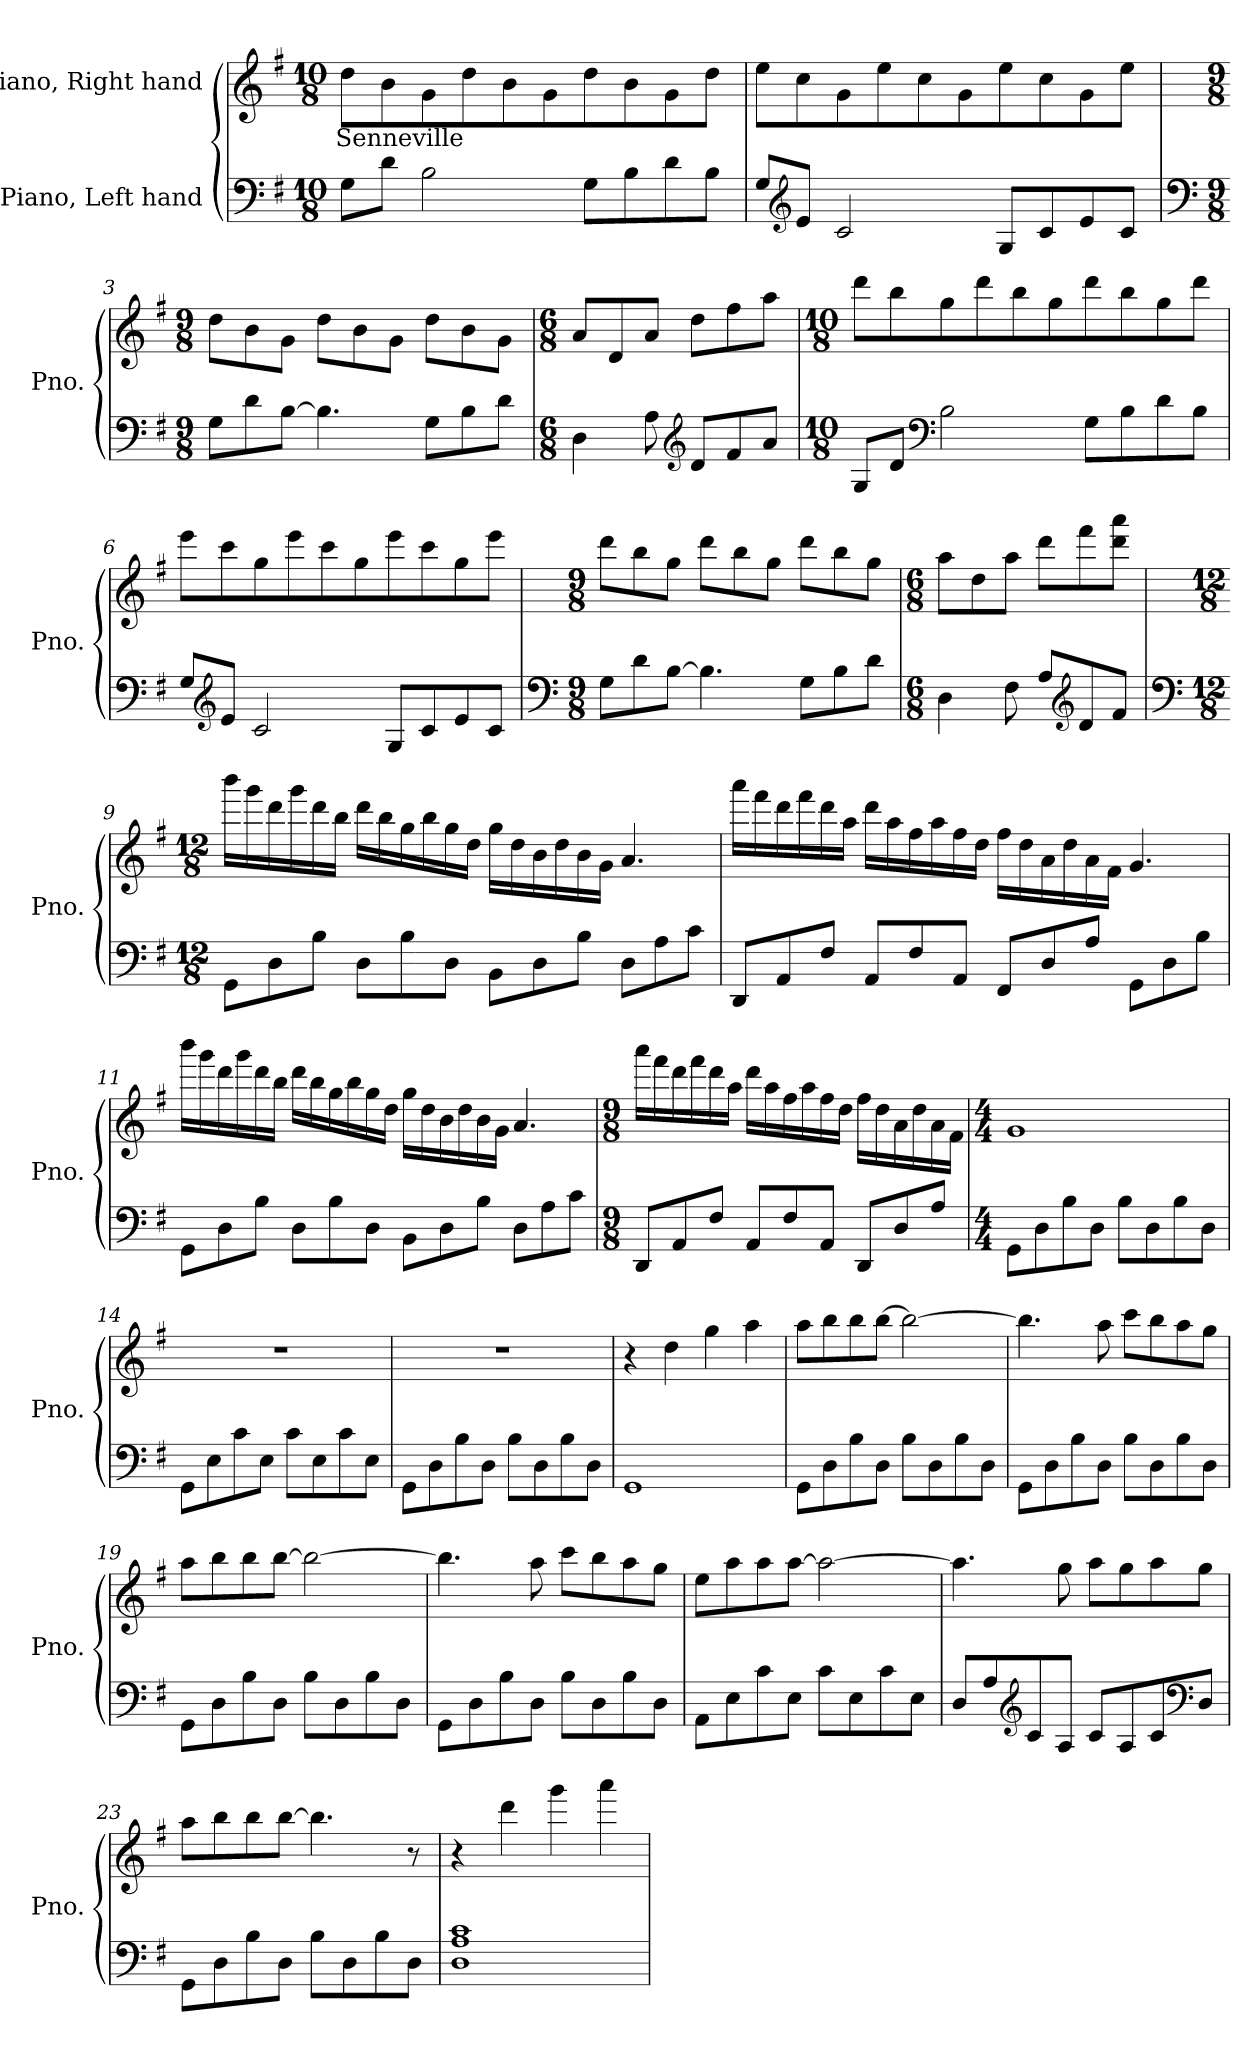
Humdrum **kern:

**kern	**kern	**text
*part2	*part1	*part1
*staff2	*staff1	*staff1
*I"Piano, Left hand	*I"Piano, Right hand	*
*I'Pno.	*I'Pno.	*
*clefF4	*clefG2	*
*k[f#]	*k[f#]	*
*M10/8	*M10/8	*
*MM100	*MM100	*
=1	=1	=1
!	!	!LO:LY:b
8G\L	8dd\L	Senneville
8d\J	8b\	.
2B\	8g\	.
.	8dd\	.
.	8b\	.
.	8g\	.
8G\L	8dd\	.
8B\	8b\	.
8d\	8g\	.
8B\J	8dd\J	.
=2	=2	=2
8G/L	8ee\L	.
*clefG2	*	*
8e/J	8cc\	.
2c/	8g\	.
.	8ee\	.
.	8cc\	.
.	8g\	.
8G/L	8ee\	.
8c/	8cc\	.
8e/	8g\	.
8c/J	8ee\J	.
!!LO:LB:g=z
=3	=3	=3
*clefF4	*	*
*M9/8	*M9/8	*
8G\L	8dd\L	.
8d\	8b\	.
[8B\J	8g\J	.
4.B\]	8dd\L	.
.	8b\	.
.	8g\J	.
8G\L	8dd\L	.
8B\	8b\	.
8d\J	8g\J	.
=4	=4	=4
*M6/8	*M6/8	*
4D\	8a/L	.
.	8d/	.
8A\	8a/J	.
*clefG2	*	*
8d/L	8dd\L	.
8f#/	8ff#\	.
8a/J	8aa\J	.
=5	=5	=5
*M10/8	*M10/8	*
8G/L	8ddd\L	.
8d/J	8bb\	.
*clefF4	*	*
2B\	8gg\	.
.	8ddd\	.
.	8bb\	.
.	8gg\	.
8G\L	8ddd\	.
8B\	8bb\	.
8d\	8gg\	.
8B\J	8ddd\J	.
!!LO:LB:g=z
=6	=6	=6
8G/L	8eee\L	.
*clefG2	*	*
8e/J	8ccc\	.
2c/	8gg\	.
.	8eee\	.
.	8ccc\	.
.	8gg\	.
8G/L	8eee\	.
8c/	8ccc\	.
8e/	8gg\	.
8c/J	8eee\J	.
=7	=7	=7
*clefF4	*	*
*M9/8	*M9/8	*
8G\L	8ddd\L	.
8d\	8bb\	.
[8B\J	8gg\J	.
4.B\]	8ddd\L	.
.	8bb\	.
.	8gg\J	.
8G\L	8ddd\L	.
8B\	8bb\	.
8d\J	8gg\J	.
=8	=8	=8
*M6/8	*M6/8	*
4D\	8aa\L	.
.	8dd\	.
8F#\	8aa\J	.
8A/L	8ddd\L	.
*clefG2	*	*
8d/	8fff#\	.
8f#/J	8ddd\ 8aaa\J	.
!!LO:LB:g=z
=9	=9	=9
*clefF4	*	*
*M12/8	*M12/8	*
8GG\L	16bbb\LL	.
.	16ggg\	.
8D\	16ddd\	.
.	16ggg\	.
8B\J	16ddd\	.
.	16bb\JJ	.
8D\L	16ddd\LL	.
.	16bb\	.
8B\	16gg\	.
.	16bb\	.
8D\J	16gg\	.
.	16dd\JJ	.
8BB\L	16gg\LL	.
.	16dd\	.
8D\	16b\	.
.	16dd\	.
8B\J	16b\	.
.	16g\JJ	.
8D\L	4.a/	.
8A\	.	.
8c\J	.	.
!!LO:LB:g=z
=10	=10	=10
8DD/L	16aaa\LL	.
.	16fff#\	.
8AA/	16ddd\	.
.	16fff#\	.
8F#/J	16ddd\	.
.	16aa\JJ	.
8AA/L	16ddd\LL	.
.	16aa\	.
8F#/	16ff#\	.
.	16aa\	.
8AA/J	16ff#\	.
.	16dd\JJ	.
8FF#/L	16ff#\LL	.
.	16dd\	.
8D/	16a\	.
.	16dd\	.
8A/J	16a\	.
.	16f#\JJ	.
8GG\L	4.g/	.
8D\	.	.
8B\J	.	.
!!LO:LB:g=z
=11	=11	=11
8GG\L	16bbb\LL	.
.	16ggg\	.
8D\	16ddd\	.
.	16ggg\	.
8B\J	16ddd\	.
.	16bb\JJ	.
8D\L	16ddd\LL	.
.	16bb\	.
8B\	16gg\	.
.	16bb\	.
8D\J	16gg\	.
.	16dd\JJ	.
8BB\L	16gg\LL	.
.	16dd\	.
8D\	16b\	.
.	16dd\	.
8B\J	16b\	.
.	16g\JJ	.
8D\L	4.a/	.
8A\	.	.
8c\J	.	.
!!LO:PB:g=z
=12	=12	=12
*M9/8	*M9/8	*
8DD/L	16aaa\LL	.
.	16fff#\	.
8AA/	16ddd\	.
.	16fff#\	.
8F#/J	16ddd\	.
.	16aa\JJ	.
8AA/L	16ddd\LL	.
.	16aa\	.
8F#/	16ff#\	.
.	16aa\	.
8AA/J	16ff#\	.
.	16dd\JJ	.
8DD/L	16ff#\LL	.
.	16dd\	.
8D/	16a\	.
.	16dd\	.
8A/J	16a\	.
.	16f#\JJ	.
=13	=13	=13
*M4/4	*M4/4	*
8GG\L	1g	.
8D\	.	.
8B\	.	.
8D\J	.	.
8B\L	.	.
8D\	.	.
8B\	.	.
8D\J	.	.
=14	=14	=14
8GG\L	1r	.
8E\	.	.
8c\	.	.
8E\J	.	.
8c\L	.	.
8E\	.	.
8c\	.	.
8E\J	.	.
!!LO:LB:g=z
=15	=15	=15
8GG\L	1r	.
8D\	.	.
8B\	.	.
8D\J	.	.
8B\L	.	.
8D\	.	.
8B\	.	.
8D\J	.	.
=16	=16	=16
1GG	4r	.
.	4dd\	.
.	4gg\	.
.	4aa\	.
=17	=17	=17
8GG\L	8aa\L	.
8D\	8bb\	.
8B\	8bb\	.
8D\J	[8bb\J	.
8B\L	2bb\_	.
8D\	.	.
8B\	.	.
8D\J	.	.
=18	=18	=18
8GG\L	4.bb\]	.
8D\	.	.
8B\	.	.
8D\J	8aa\	.
8B\L	8ccc\L	.
8D\	8bb\	.
8B\	8aa\	.
8D\J	8gg\J	.
=19	=19	=19
8GG\L	8aa\L	.
8D\	8bb\	.
8B\	8bb\	.
8D\J	[8bb\J	.
8B\L	2bb\_	.
8D\	.	.
8B\	.	.
8D\J	.	.
!!LO:LB:g=z
=20	=20	=20
8GG\L	4.bb\]	.
8D\	.	.
8B\	.	.
8D\J	8aa\	.
8B\L	8ccc\L	.
8D\	8bb\	.
8B\	8aa\	.
8D\J	8gg\J	.
=21	=21	=21
8AA\L	8ee\L	.
8E\	8aa\	.
8c\	8aa\	.
8E\J	[8aa\J	.
8c\L	2aa\_	.
8E\	.	.
8c\	.	.
8E\J	.	.
=22	=22	=22
8D/L	4.aa\]	.
8A/	.	.
*clefG2	*	*
8c/	.	.
8A/J	8gg\	.
8c/L	8aa\L	.
8A/	8gg\	.
8c/	8aa\	.
*clefF4	*	*
8D/J	8gg\J	.
=23	=23	=23
8GG\L	8aa\L	.
8D\	8bb\	.
8B\	8bb\	.
8D\J	[8bb\J	.
8B\L	4.bb\]	.
8D\	.	.
8B\	.	.
8D\J	8r	.
!!LO:LB:g=z
=24	=24	=24
1D 1A 1c	4r	.
.	4ddd\	.
.	4ggg\	.
.	4aaa\	.
=	=	=
*-	*-	*-
